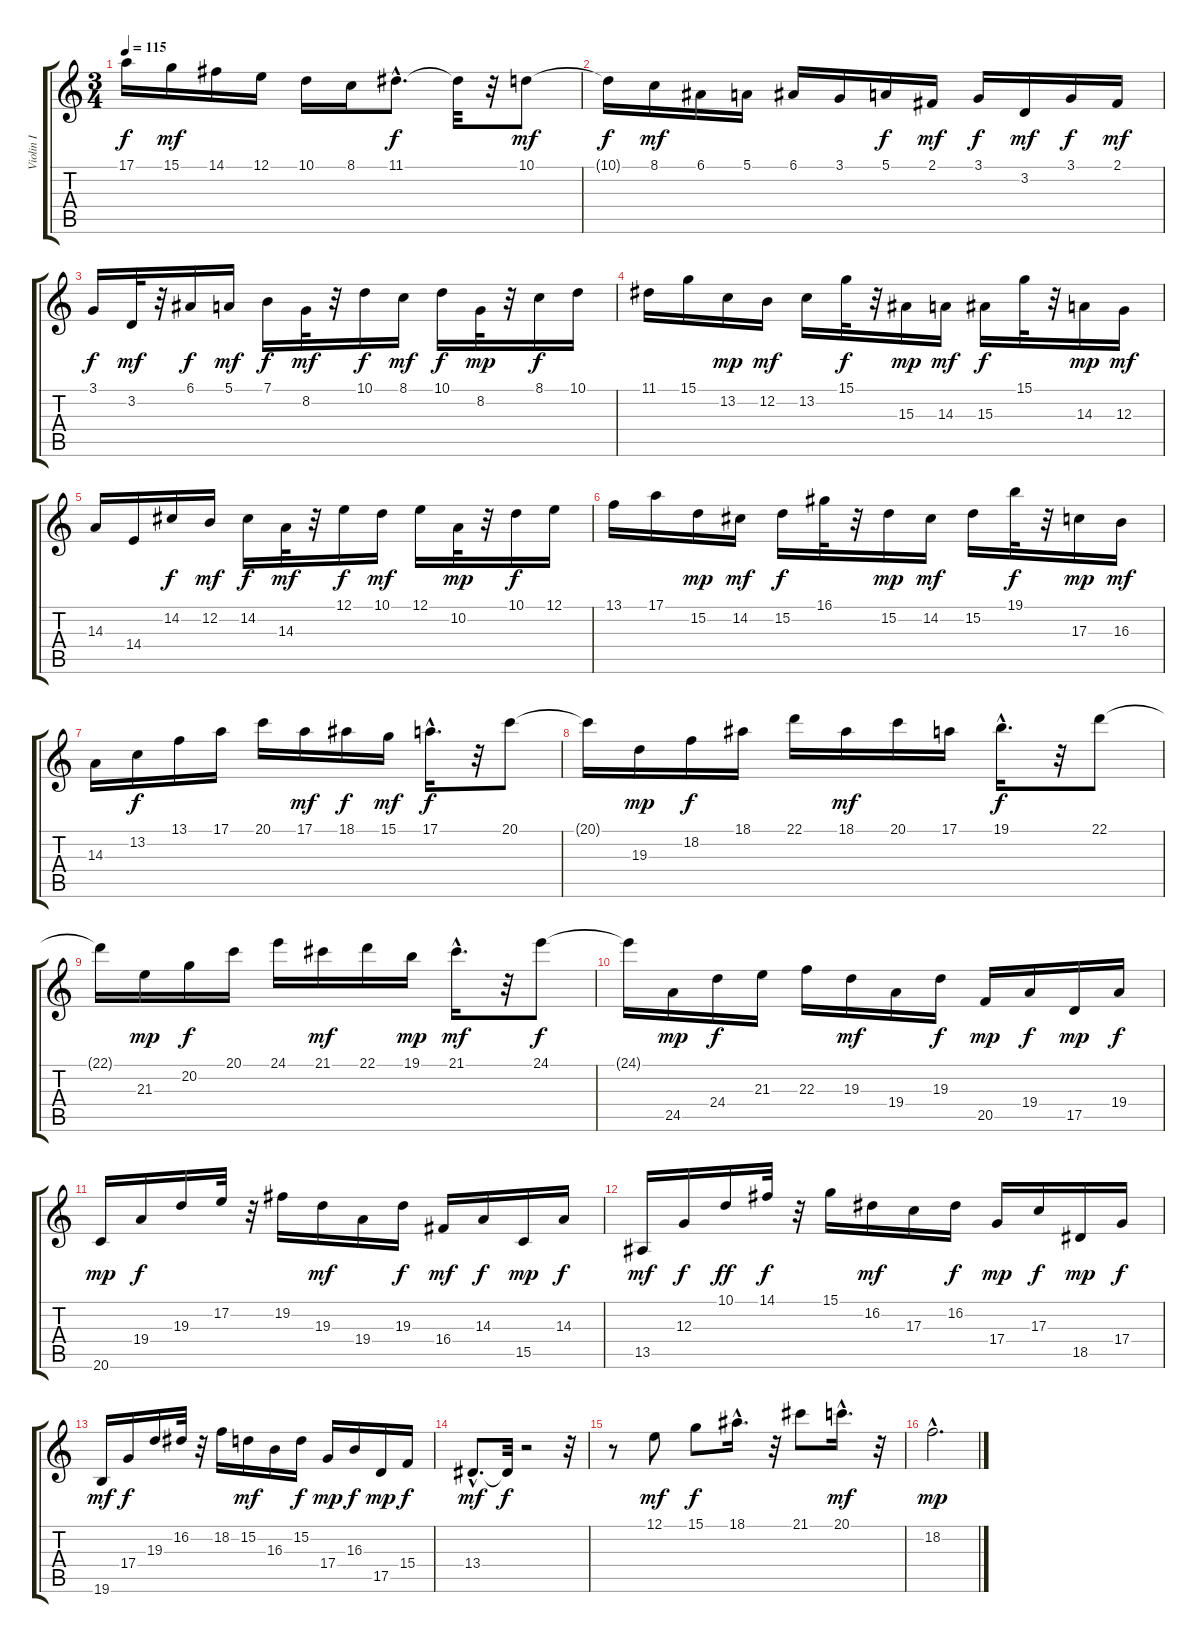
\track ("Violin I" "Violin I") {instrument violin}
\staff {score tabs}
\tuning (E4 B3 G3 D3 A2 E2) {hide}
\ts (3 4)
\tempo 115
\clef g2
\ks c
17.1.16{dy f} 15.1.16{dy mf} 14.1.16 12.1.16 10.1.16 8.1.16 11.1{hac}.8{d dy f} 11.1{t}.32 r.32 10.1.8{dy mf} |
10.1{t}.16{dy f} 8.1.16{dy mf} 6.1.16 5.1.16 6.1.16 3.1.16 5.1.16{dy f} 2.1.16{dy mf} 3.1.16{dy f} 3.2.16{dy mf} 3.1.16{dy f} 2.1.16{dy mf} |
3.1.16{dy f} 3.2.32{dy mf} r.32 6.1.16{dy f} 5.1.16{dy mf} 7.1.16{dy f} 8.2.32{dy mf} r.32 10.1.16{dy f} 8.1.16{dy mf} 10.1.16{dy f} 8.2.32{dy mp} r.32 8.1.16{dy f} 10.1.16 |
11.1.16 15.1.16 13.2.16{dy mp} 12.2.16{dy mf} 13.2.16 15.1.32{dy f} r.32 15.3.16{dy mp} 14.3.16{dy mf} 15.3.16{dy f} 15.1.32 r.32 14.3.16{dy mp} 12.3.16{dy mf} |
14.3.16 14.4.16 14.2.16{dy f} 12.2.16{dy mf} 14.2.16{dy f} 14.3.32{dy mf} r.32 12.1.16{dy f} 10.1.16{dy mf} 12.1.16 10.2.32{dy mp} r.32 10.1.16{dy f} 12.1.16 |
13.1.16 17.1.16 15.2.16{dy mp} 14.2.16{dy mf} 15.2.16{dy f} 16.1.32 r.32 15.2.16{dy mp} 14.2.16{dy mf} 15.2.16 19.1.32{dy f} r.32 17.3.16{dy mp} 16.3.16{dy mf} |
14.3.16 13.2.16{dy f} 13.1.16 17.1.16 20.1.16 17.1.16{dy mf} 18.1.16{dy f} 15.1.16{dy mf} 17.1{hac}.16{d dy f} r.32 20.1.8 |
20.1{t}.16 19.3.16{dy mp} 18.2.16{dy f} 18.1.16 22.1.16 18.1.16{dy mf} 20.1.16 17.1.16 19.1{hac}.16{d dy f} r.32 22.1.8 |
22.1{t}.16 21.3.16{dy mp} 20.2.16{dy f} 20.1.16 24.1.16 21.1.16{dy mf} 22.1.16 19.1.16{dy mp} 21.1{hac}.16{d dy mf} r.32 24.1.8{dy f} |
24.1{t}.16 24.5.16{dy mp} 24.4.16{dy f} 21.3.16 22.3.16 19.3.16{dy mf} 19.4.16 19.3.16{dy f} 20.5.16{dy mp} 19.4.16{dy f} 17.5.16{dy mp} 19.4.16{dy f} |
20.6.16{dy mp} 19.4.16{dy f} 19.3.16 17.2.32 r.32 19.2.16 19.3.16{dy mf} 19.4.16 19.3.16{dy f} 16.4.16{dy mf} 14.3.16{dy f} 15.5.16{dy mp} 14.3.16{dy f} |
13.5.16{dy mf} 12.3.16{dy f} 10.1.16{dy ff} 14.1.32{dy f} r.32 15.1.16 16.2.16{dy mf} 17.3.16 16.2.16{dy f} 17.4.16{dy mp} 17.3.16{dy f} 18.5.16{dy mp} 17.4.16{dy f} |
19.6.16{dy mf} 17.4.16{dy f} 19.3.16 16.2.32 r.32 18.2.16 15.2.16{dy mf} 16.3.16 15.2.16{dy f} 17.4.16{dy mp} 16.3.16{dy f} 17.5.16{dy mp} 15.4.16{dy f} |
13.4{hac}.8{d dy mf} 13.4{t}.32{dy f} r.2 r.32 |
r.8 12.1.8{dy mf} 15.1.8{dy f} 18.1{hac}.16{d} r.32 21.1.8 20.1{hac}.16{d dy mf} r.32 |
18.2{hac}.2{d dy mp}
